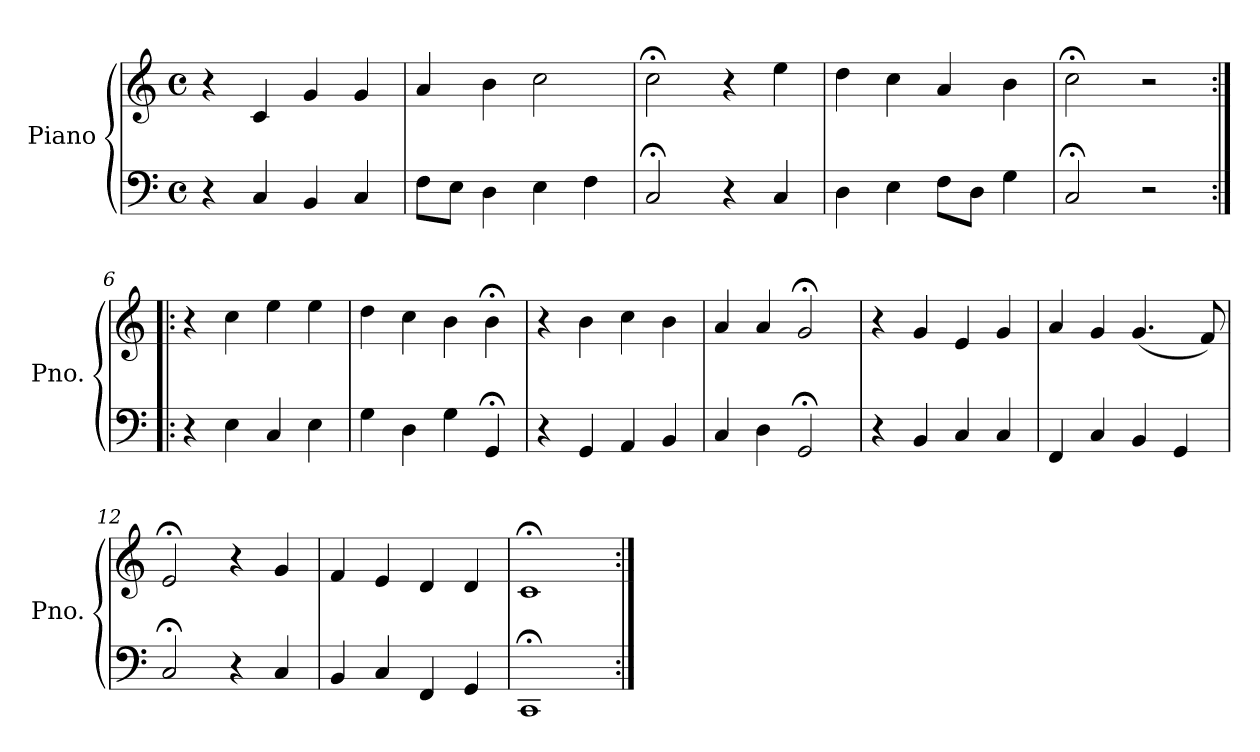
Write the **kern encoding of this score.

**kern	**kern
*part1	*part1
*staff2	*staff1
*I"Piano	*
*I'Pno.	*
*clefF4	*clefG2
*k[]	*k[]
*M4/4	*M4/4
*met(c)	*met(c)
=1	=1
4r	4r
4C/	4c/
4BB/	4g/
4C/	4g/
=2	=2
8F\L	4a/
8E\J	.
4D\	4b\
4E\	2cc\
4F\	.
=3	=3
2C;</	2cc;<\
4r	4r
4C/	4ee\
=4	=4
4D\	4dd\
4E\	4cc\
8F\L	4a/
8D\J	.
4G\	4b\
=5	=5
2C;</	2cc;<\
2r	2r
=6:|!|:	=6:|!|:
4r	4r
4E\	4cc\
4C/	4ee\
4E\	4ee\
=7	=7
4G\	4dd\
4D\	4cc\
4G\	4b\
4GG;</	4b;<\
!!LO:LB:g=z
=8	=8
4r	4r
4GG/	4b\
4AA/	4cc\
4BB/	4b\
=9	=9
4C/	4a/
4D\	4a/
2GG;</	2g;</
=10	=10
4r	4r
4BB/	4g/
4C/	4e/
4C/	4g/
=11	=11
4FF/	4a/
4C/	4g/
4BB/	(4.g/
4GG/	.
.	8f/)
=12	=12
2C;</	2e;</
4r	4r
4C/	4g/
=13	=13
4BB/	4f/
4C/	4e/
4FF/	4d/
4GG/	4d/
=14	=14
1CC;<	1c;<
=:|!	=:|!
*-	*-
